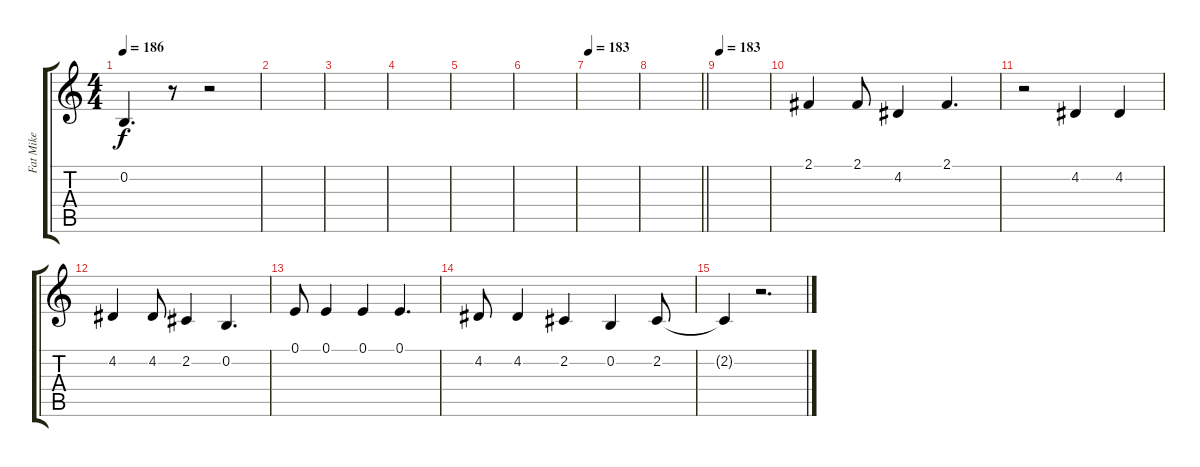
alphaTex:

\track ("Fat Mike" "Fat Mike") {instrument bassoon}
\staff {score tabs}
\tuning (E4 B3 G3 D3 A2 E2) {hide}
\ts (4 4)
\section ("" "")
\tempo 186
\clef g2
\ks c
0.2{t}.4{d dy f} r.8 r.2 |
|
|
|
|
|
\tempo 183
|
\barLineRight lightlight
|
\section ("" "")
\tempo 183
|
2.1.4 2.1.8 4.2.4 2.1.4{d} |
r.2 4.2.4 4.2.4 |
4.2.4 4.2.8 2.2.4 0.2.4{d} |
0.1.8 0.1.4 0.1.4 0.1.4{d} |
4.2.8 4.2.4 2.2.4 0.2.4 2.2.8 |
2.2{t}.4 r.2{d}
